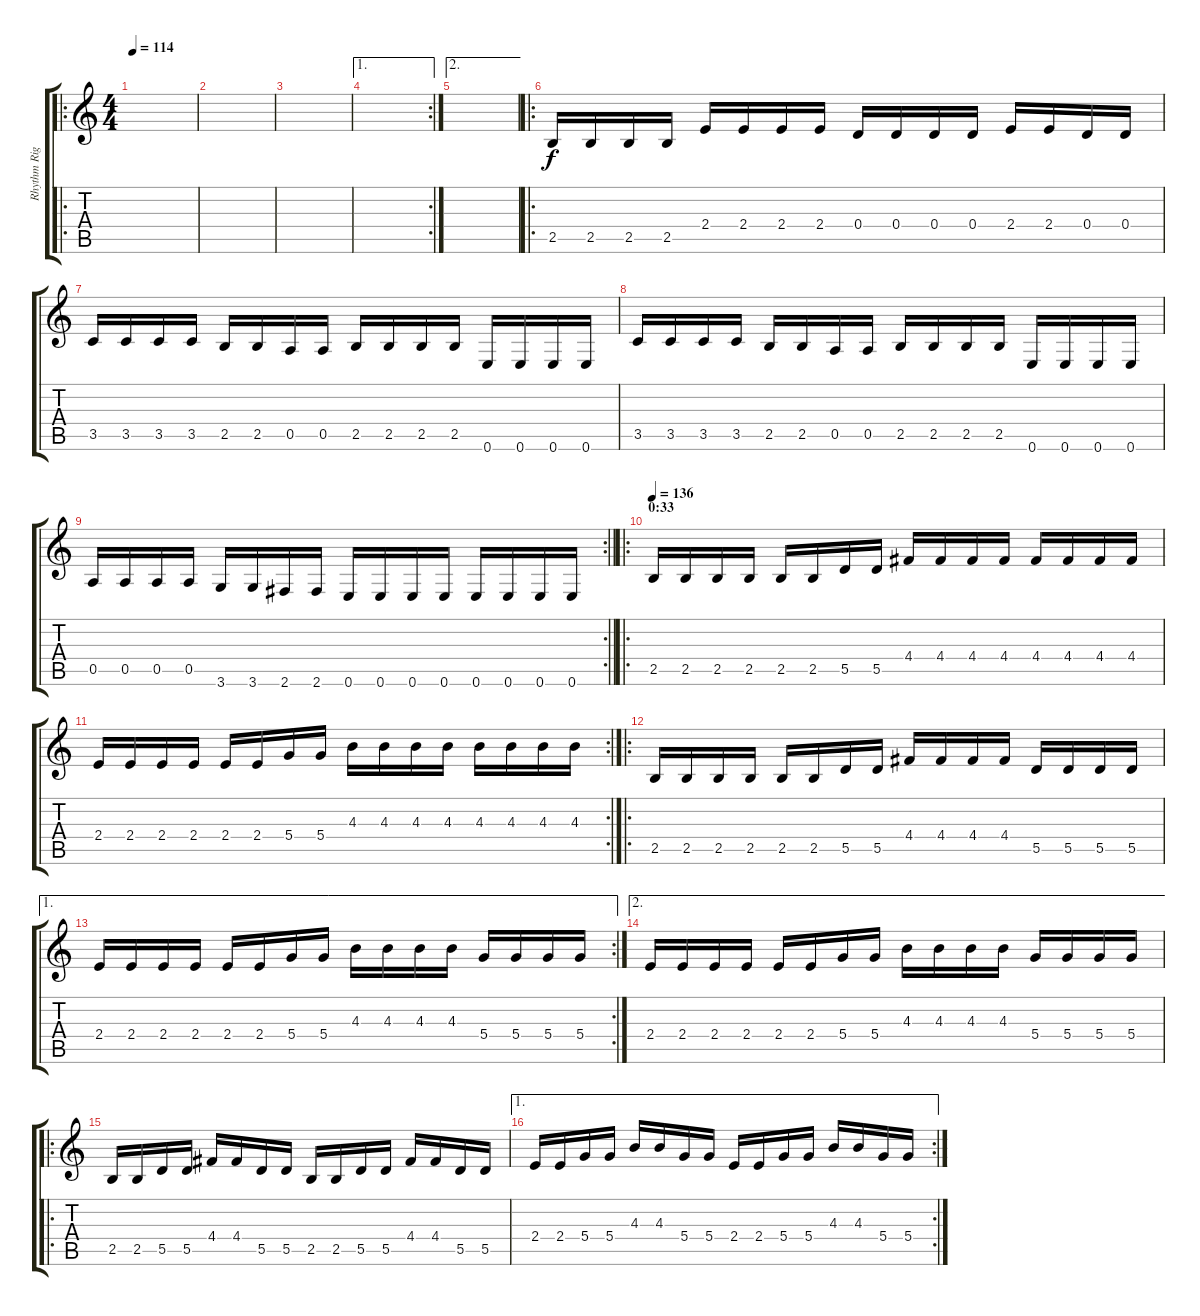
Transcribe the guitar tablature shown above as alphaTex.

\track ("Rhythm Right" "Rhythm Rig") {instrument overdrivenguitar}
\staff {score tabs}
\tuning (E4 B3 G3 D3 A2 E2) {hide}
\ro
\ts (4 4)
\tempo 114
\clef g2
\ks c
|
|
|
\ae 1
\rc 2
|
\ae 2
|
\ro
2.5.16 2.5.16 2.5.16 2.5.16 2.4.16 2.4.16 2.4.16 2.4.16 0.4.16 0.4.16 0.4.16 0.4.16 2.4.16 2.4.16 0.4.16 0.4.16 |
3.5.16 3.5.16 3.5.16 3.5.16 2.5.16 2.5.16 0.5.16 0.5.16 2.5.16 2.5.16 2.5.16 2.5.16 0.6.16 0.6.16 0.6.16 0.6.16 |
3.5.16 3.5.16 3.5.16 3.5.16 2.5.16 2.5.16 0.5.16 0.5.16 2.5.16 2.5.16 2.5.16 2.5.16 0.6.16 0.6.16 0.6.16 0.6.16 |
\rc 2
\barLineRight lightlight
0.5.16 0.5.16 0.5.16 0.5.16 3.6.16 3.6.16 2.6.16 2.6.16 0.6.16 0.6.16 0.6.16 0.6.16 0.6.16 0.6.16 0.6.16 0.6.16 |
\ro
\section ("" "0:33")
\tempo 136
2.5.16 2.5.16 2.5.16 2.5.16 2.5.16 2.5.16 5.5.16 5.5.16 4.4.16 4.4.16 4.4.16 4.4.16 4.4.16 4.4.16 4.4.16 4.4.16 |
\rc 2
2.4.16 2.4.16 2.4.16 2.4.16 2.4.16 2.4.16 5.4.16 5.4.16 4.3.16 4.3.16 4.3.16 4.3.16 4.3.16 4.3.16 4.3.16 4.3.16 |
\ro
2.5.16 2.5.16 2.5.16 2.5.16 2.5.16 2.5.16 5.5.16 5.5.16 4.4.16 4.4.16 4.4.16 4.4.16 5.5.16 5.5.16 5.5.16 5.5.16 |
\ae 1
\rc 2
2.4.16 2.4.16 2.4.16 2.4.16 2.4.16 2.4.16 5.4.16 5.4.16 4.3.16 4.3.16 4.3.16 4.3.16 5.4.16 5.4.16 5.4.16 5.4.16 |
\ae 2
2.4.16 2.4.16 2.4.16 2.4.16 2.4.16 2.4.16 5.4.16 5.4.16 4.3.16 4.3.16 4.3.16 4.3.16 5.4.16 5.4.16 5.4.16 5.4.16 |
\ro
2.5.16 2.5.16 5.5.16 5.5.16 4.4.16 4.4.16 5.5.16 5.5.16 2.5.16 2.5.16 5.5.16 5.5.16 4.4.16 4.4.16 5.5.16 5.5.16 |
\ae 1
\rc 2
2.4.16 2.4.16 5.4.16 5.4.16 4.3.16 4.3.16 5.4.16 5.4.16 2.4.16 2.4.16 5.4.16 5.4.16 4.3.16 4.3.16 5.4.16 5.4.16
